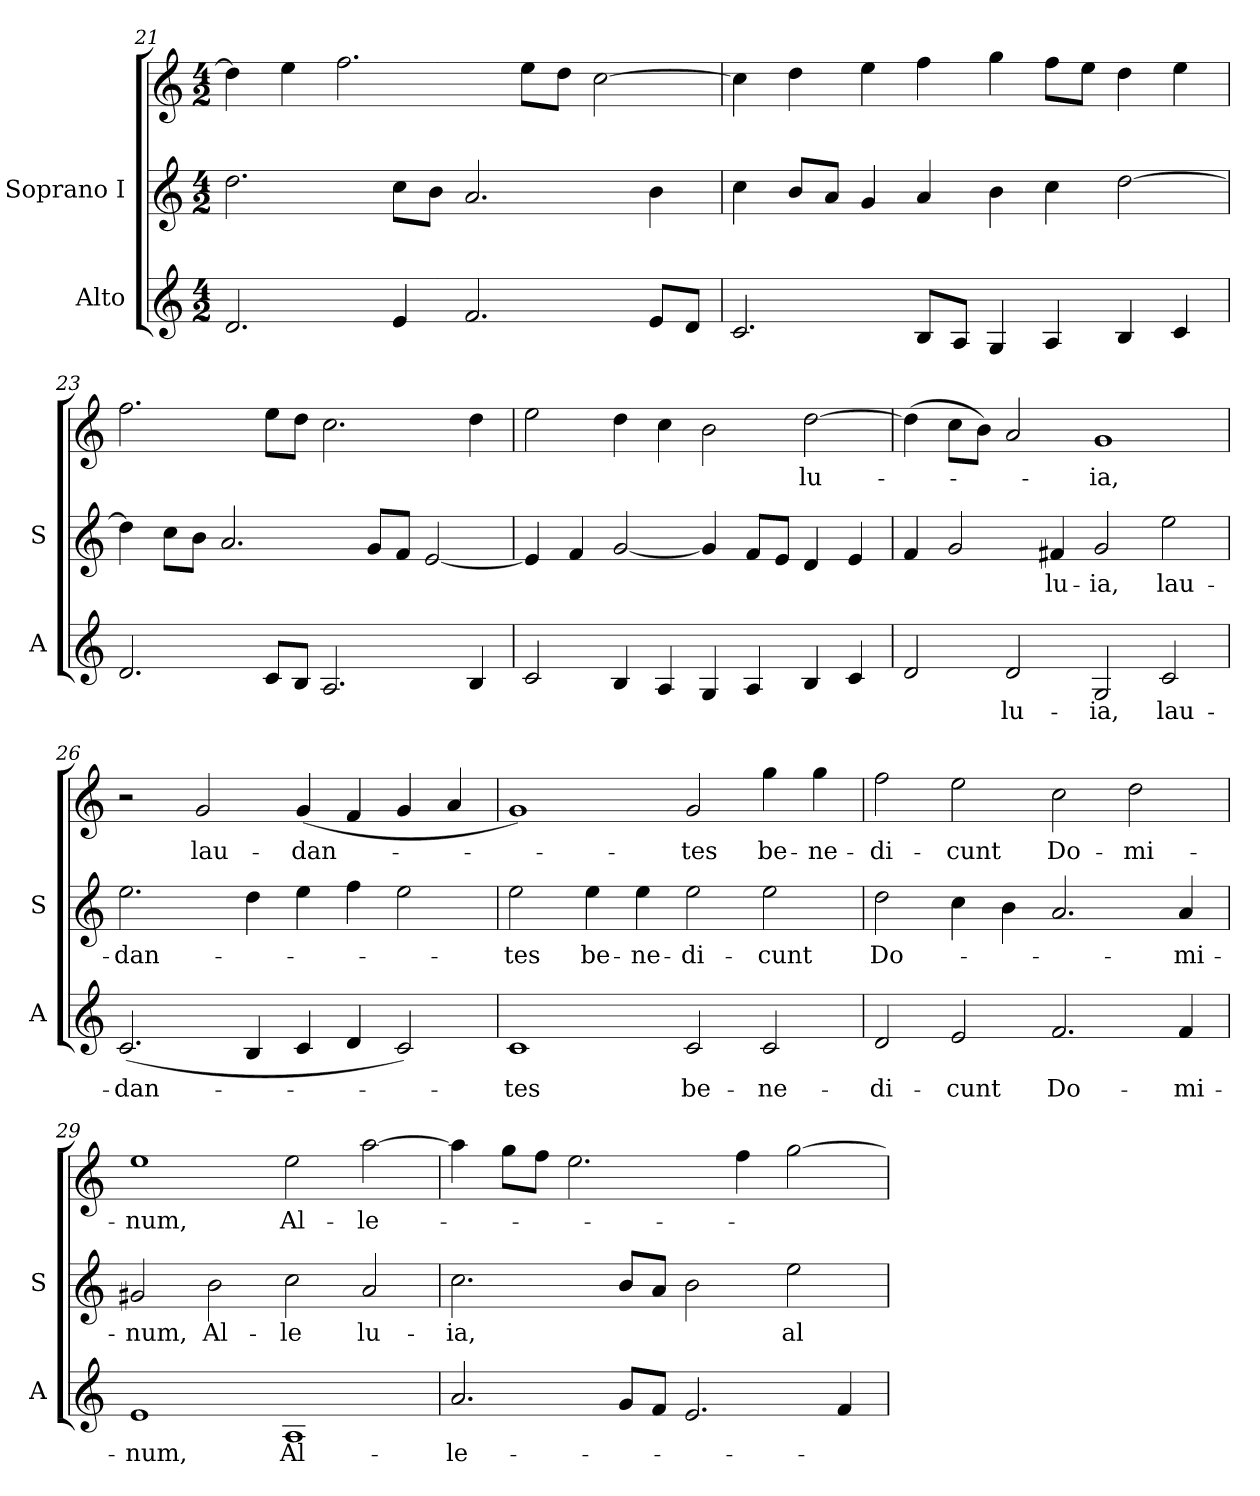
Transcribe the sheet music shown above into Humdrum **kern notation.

**kern	**text	**kern	**text	**kern	**text
*part2	*part2	*part1	*part1	*part1	*part1
*staff3	*staff3	*staff2	*staff2	*staff1	*staff1
*I"Alto	*	*I"Soprano I	*	*	*
*I'A	*	*I'S	*	*	*
*clefG2	*	*clefG2	*	*clefG2	*
*k[]	*	*k[]	*	*k[]	*
*C:	*	*C:	*	*C:	*
*M4/2	*	*M4/2	*	*M4/2	*
=21	=21	=21	=21	=21	=21
2.d	.	2.dd	.	4dd]	.
.	.	.	.	4ee	.
.	.	.	.	2.ff	.
4e	.	8ccL	.	.	.
.	.	8bJ	.	.	.
2.f	.	2.a	.	.	.
.	.	.	.	8eeL	.
.	.	.	.	8ddJ	.
.	.	.	.	[2cc	.
8eL	.	4b	.	.	.
8dJ	.	.	.	.	.
=22	=22	=22	=22	=22	=22
2.c	.	4cc	.	4cc]	.
.	.	8bL	.	4dd	.
.	.	8aJ	.	.	.
.	.	4g	.	4ee	.
8BL	.	4a	.	4ff	.
8AJ	.	.	.	.	.
4G	.	4b	.	4gg	.
4A	.	4cc	.	8ffL	.
.	.	.	.	8eeJ	.
4B	.	[2dd	.	4dd	.
4c	.	.	.	4ee	.
=23	=23	=23	=23	=23	=23
2.d	.	4dd]	.	2.ff	.
.	.	8ccL	.	.	.
.	.	8bJ	.	.	.
.	.	2.a	.	.	.
8cL	.	.	.	8eeL	.
8BJ	.	.	.	8ddJ	.
2.A	.	.	.	2.cc	.
.	.	8gL	.	.	.
.	.	8fJ	.	.	.
.	.	[2e	.	.	.
4B	.	.	.	4dd	.
=24	=24	=24	=24	=24	=24
2c	.	4e]	.	2ee	.
.	.	4f	.	.	.
4B	.	[2g	.	4dd	.
4A	.	.	.	4cc	.
4G	.	4g]	.	2b	.
4A	.	8fL	.	.	.
.	.	8eJ	.	.	.
!	!	!	!	!	!LO:LY:b
4B	.	4d	.	[2dd	lu-
4c	.	4e	.	.	.
!!LO:LB:g=z
=25	=25	=25	=25	=25	=25
2d	.	4f	.	(>4dd]	.
.	.	2g	.	8ccL	.
.	.	.	.	8bJ)	.
!	!LO:LY:b	!	!	!	!
2d	lu-	.	.	2a	.
!	!	!	!LO:LY:b	!	!
.	.	4f#X	lu-	.	.
!	!LO:LY:b	!	!LO:LY:b	!	!LO:LY:b
2G	-ia,	2g	-ia,	1g	ia,
!	!LO:LY:b	!	!LO:LY:b	!	!
2c	lau-	2ee	lau-	.	.
=26	=26	=26	=26	=26	=26
!	!LO:LY:b	!	!LO:LY:b	!	!
(<2.c	-dan-	2.ee	dan-	2r	.
!	!	!	!	!	!LO:LY:b
.	.	.	.	2g	-lau-
4B	.	4dd	.	.	.
!	!	!	!	!	!LO:LY:b
4c	.	4ee	.	(<4g	-dan-
4d	.	4ff	.	4f	.
2c)	.	2ee	.	4g	.
.	.	.	.	4a	.
=27	=27	=27	=27	=27	=27
!	!LO:LY:b	!	!LO:LY:b	!	!
1c	tes	2ee	-tes	1g)	.
!	!	!	!LO:LY:b	!	!
.	.	4ee	be-	.	.
!	!	!	!LO:LY:b	!	!
.	.	4ee	-ne-	.	.
!	!LO:LY:b	!	!LO:LY:b	!	!LO:LY:b
2c	be-	2ee	-di-	2g	tes
!	!LO:LY:b	!	!LO:LY:b	!	!LO:LY:b
2c	-ne-	2ee	-cunt	4gg	be-
!	!	!	!	!	!LO:LY:b
.	.	.	.	4gg	-ne-
=28	=28	=28	=28	=28	=28
!	!LO:LY:b	!	!LO:LY:b	!	!LO:LY:b
2d	-di-	2dd	-Do-	2ff	di-
!	!LO:LY:b	!	!	!	!LO:LY:b
2e	-cunt	4cc	.	2ee	-cunt
.	.	4b	.	.	.
!	!LO:LY:b	!	!	!	!LO:LY:b
2.f	Do-	2.a	.	2cc	Do-
!	!	!	!	!	!LO:LY:b
.	.	.	.	2dd	-mi-
!	!LO:LY:b	!	!LO:LY:b	!	!
4f	-mi-	4a	mi-	.	.
=29	=29	=29	=29	=29	=29
!	!LO:LY:b	!	!LO:LY:b	!	!LO:LY:b
1e	-num,	2g#X	num,	1ee	-num,
!	!	!	!LO:LY:b	!	!
.	.	2b	Al-	.	.
!	!LO:LY:b	!	!LO:LY:b	!	!LO:LY:b
1A	Al-	2cc	-le	2ee	Al-
!	!	!	!LO:LY:b	!	!LO:LY:b
.	.	2a	lu-	[2aa	-le-
!!LO:LB:g=z
=30	=30	=30	=30	=30	=30
!	!LO:LY:b	!	!LO:LY:b	!	!
2.a	-le-	2.cc\	-ia,	4aa]	.
.	.	.	.	8ggL	.
.	.	.	.	8ffJ	.
.	.	.	.	2.ee	.
8gL	.	8bL	.	.	.
8fJ	.	8aJ	.	.	.
2.e	.	2b	.	.	.
.	.	.	.	4ff	.
!	!	!	!LO:LY:b	!	!
.	.	2ee	al-	[2gg	.
4f	.	.	.	.	.
=	=	=	=	=	=
*-	*-	*-	*-	*-	*-
